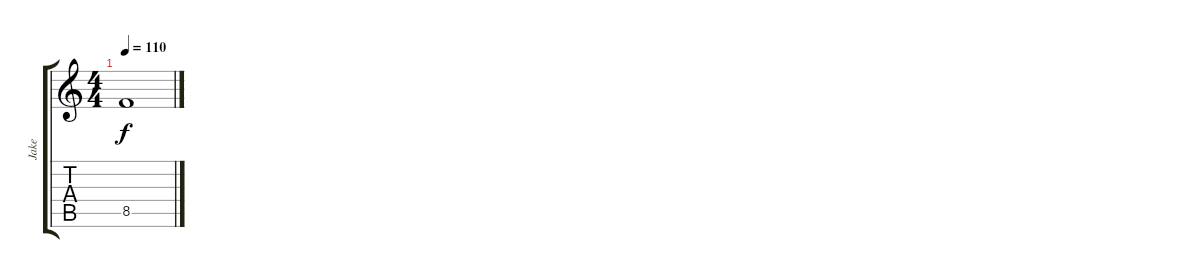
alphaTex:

\track ("Jake" "Jake") {instrument overdrivenguitar}
\staff {score tabs}
\tuning (E4 B3 G3 D3 A2 D2) {hide}
\ts (4 4)
\tempo 110
\clef g2
\ks c
8.5{t}.1{dy f}
